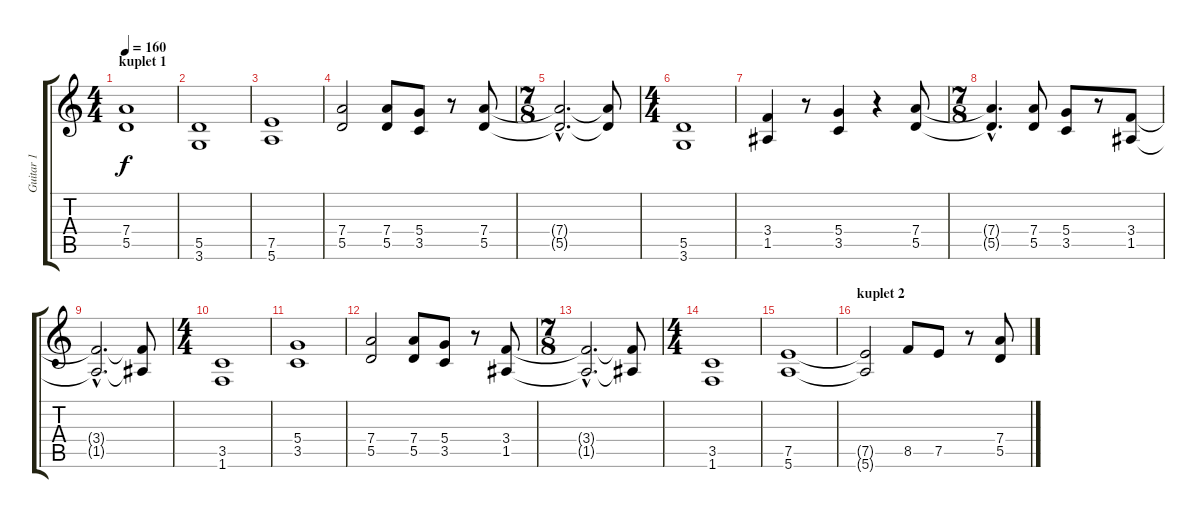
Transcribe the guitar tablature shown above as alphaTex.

\track ("Guitar 1" "Guitar 1") {instrument distortionguitar}
\staff {score tabs}
\tuning (E4 B3 G3 D3 A2 E2) {hide}
\ts (4 4)
\section ("" "kuplet 1")
\tempo 160
\clef g2
\ks c
(7.4 5.5).1{dy f} |
(5.5 3.6).1 |
(7.5 5.6).1 |
(7.4 5.5).2 (7.4 5.5).8 (5.4 3.5).8 r.8 (7.4 5.5).8 |
\ts (7 8)
(7.4{hac t} 5.5{hac t}).2{d} (7.4{t} 5.5{t}).8 |
\ts (4 4)
(5.5 3.6).1 |
(3.4 1.5).4 r.8 (5.4 3.5).4 r.4 (7.4 5.5).8 |
\ts (7 8)
(7.4{hac t} 5.5{hac t}).4{d} (7.4 5.5).8 (5.4 3.5).8 r.8 (3.4 1.5).8 |
(3.4{hac t} 1.5{hac t}).2{d} (3.4{t} 1.5{t}).8 |
\ts (4 4)
(3.5 1.6).1 |
(5.4 3.5).1 |
(7.4 5.5).2 (7.4 5.5).8 (5.4 3.5).8 r.8 (3.4 1.5).8 |
\ts (7 8)
(3.4{hac t} 1.5{hac t}).2{d} (3.4{t} 1.5{t}).8 |
\ts (4 4)
(3.5 1.6).1 |
(7.5 5.6).1 |
\section ("" "kuplet 2")
(7.5{t} 5.6{t}).2 8.5.8 7.5.8 r.8 (7.4 5.5).8
